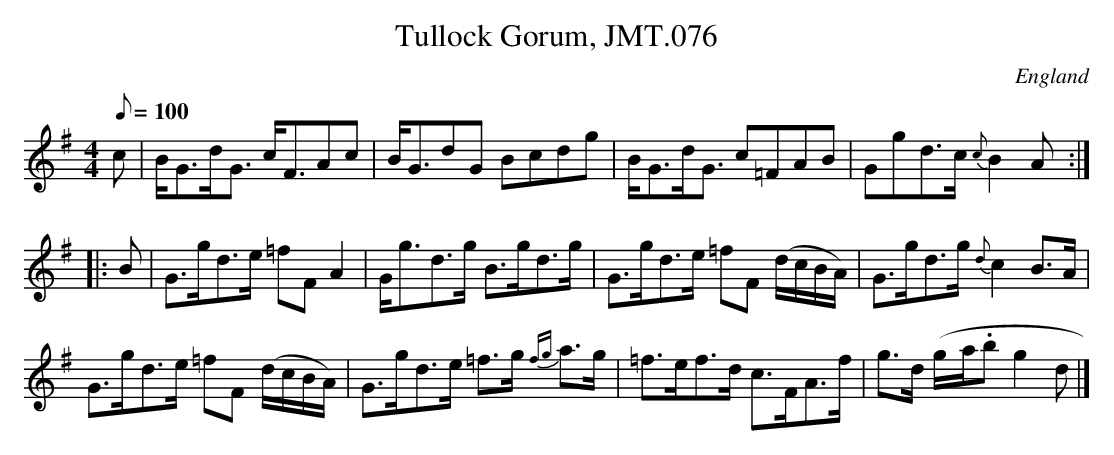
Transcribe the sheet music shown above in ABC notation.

X:1
T:Tullock Gorum, JMT.076
M:4/4
L:1/8
Q:100
O:England
K:G
c|B<Gd<G c<FAc|B<GdG Bcdg|B<Gd<G c=FAB|Ggd>c {c}B2A:|!
|:B|G>gd>e =fFA2|G<gd>g B>gd>g|G>gd>e =fF (d/c/B/A/)|G>gd>g {d}c2B>A|!
G>gd>e =fF (d/c/B/A/)|G>gd>e =f>g {fg}a>g|=f>ef>d c>FA>f|g>d (g/-a/.bg2d
|]
